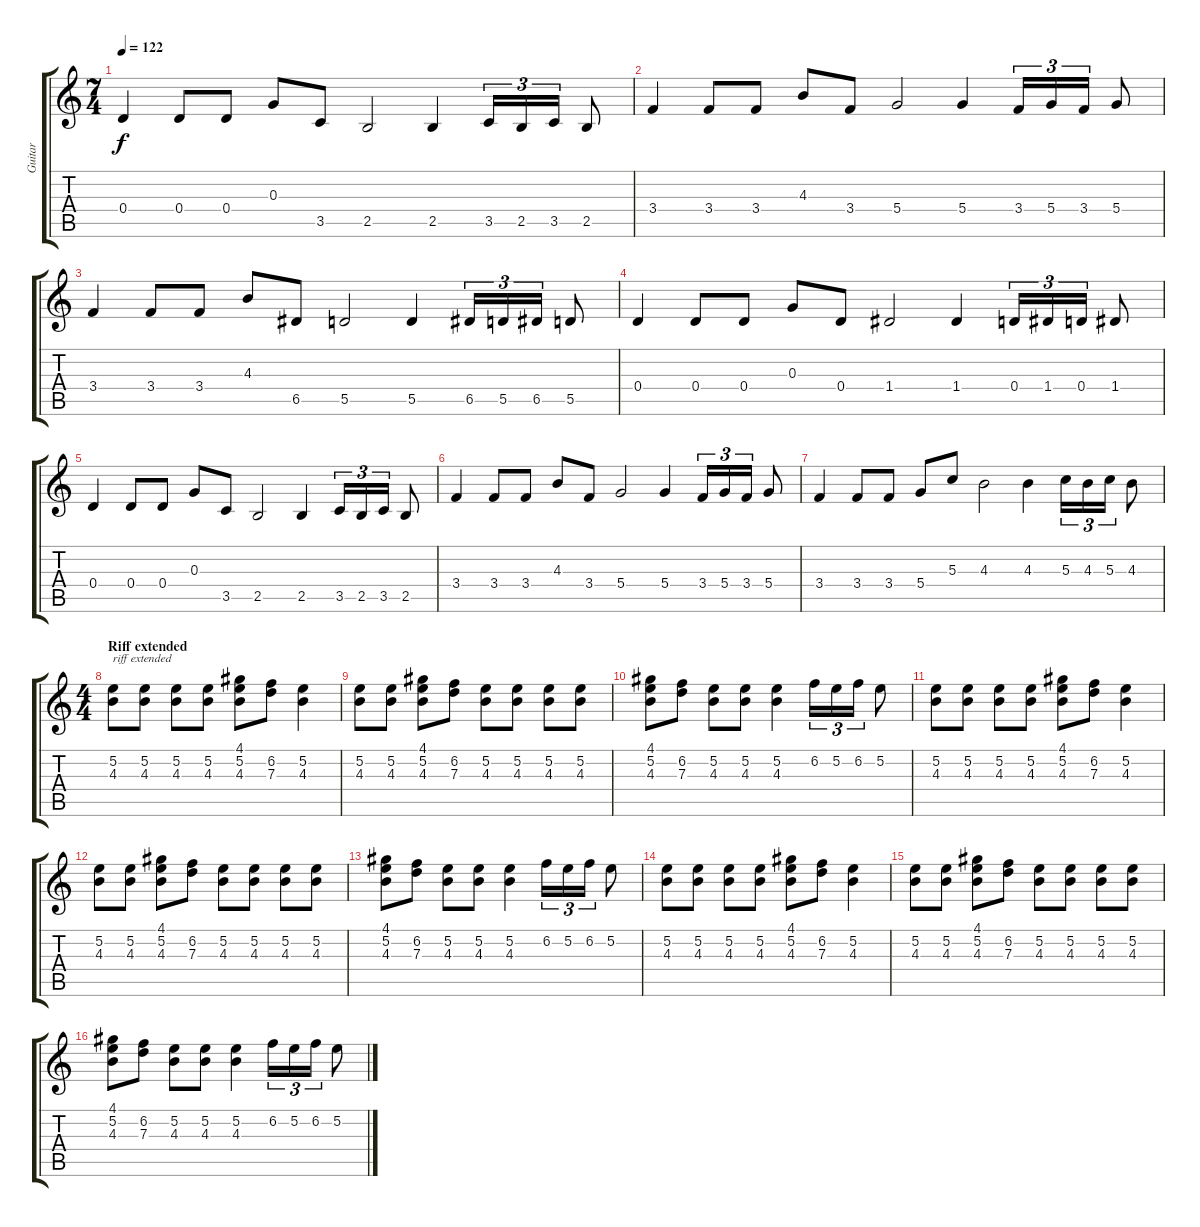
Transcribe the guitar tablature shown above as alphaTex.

\track ("Guitar" "Guitar") {instrument distortionguitar}
\staff {score tabs}
\tuning (E4 B3 G3 D3 A2 E2) {hide}
\ts (7 4)
\tempo 122
\clef g2
\ks c
0.4.4{dy f} 0.4.8 0.4.8 0.3.8 3.5.8 2.5.2 2.5.4 3.5.16{tu (3 2)} 2.5.16{tu (3 2)} 3.5.16{tu (3 2)} 2.5.8 |
3.4.4 3.4.8 3.4.8 4.3.8 3.4.8 5.4.2 5.4.4 3.4.16{tu (3 2)} 5.4.16{tu (3 2)} 3.4.16{tu (3 2)} 5.4.8 |
3.4.4 3.4.8 3.4.8 4.3.8 6.5.8 5.5.2 5.5.4 6.5.16{tu (3 2)} 5.5.16{tu (3 2)} 6.5.16{tu (3 2)} 5.5.8 |
0.4.4 0.4.8 0.4.8 0.3.8 0.4.8 1.4.2 1.4.4 0.4.16{tu (3 2)} 1.4.16{tu (3 2)} 0.4.16{tu (3 2)} 1.4.8 |
0.4.4 0.4.8 0.4.8 0.3.8 3.5.8 2.5.2 2.5.4 3.5.16{tu (3 2)} 2.5.16{tu (3 2)} 3.5.16{tu (3 2)} 2.5.8 |
3.4.4 3.4.8 3.4.8 4.3.8 3.4.8 5.4.2 5.4.4 3.4.16{tu (3 2)} 5.4.16{tu (3 2)} 3.4.16{tu (3 2)} 5.4.8 |
3.4.4 3.4.8 3.4.8 5.4.8 5.3.8 4.3.2 4.3.4 5.3.16{tu (3 2)} 4.3.16{tu (3 2)} 5.3.16{tu (3 2)} 4.3.8 |
\ts (4 4)
\section ("" "Riff extended")
(5.2 4.3).8{txt "riff extended"} (5.2 4.3).8 (5.2 4.3).8 (5.2 4.3).8 (4.1 5.2 4.3).8 (6.2 7.3).8 (5.2 4.3).4 |
(5.2 4.3).8 (5.2 4.3).8 (4.1 5.2 4.3).8 (6.2 7.3).8 (5.2 4.3).8 (5.2 4.3).8 (5.2 4.3).8 (5.2 4.3).8 |
(4.1 5.2 4.3).8 (6.2 7.3).8 (5.2 4.3).8 (5.2 4.3).8 (5.2 4.3).4 6.2.16{tu (3 2)} 5.2.16{tu (3 2)} 6.2.16{tu (3 2)} 5.2.8 |
(5.2 4.3).8 (5.2 4.3).8 (5.2 4.3).8 (5.2 4.3).8 (4.1 5.2 4.3).8 (6.2 7.3).8 (5.2 4.3).4 |
(5.2 4.3).8 (5.2 4.3).8 (4.1 5.2 4.3).8 (6.2 7.3).8 (5.2 4.3).8 (5.2 4.3).8 (5.2 4.3).8 (5.2 4.3).8 |
(4.1 5.2 4.3).8 (6.2 7.3).8 (5.2 4.3).8 (5.2 4.3).8 (5.2 4.3).4 6.2.16{tu (3 2)} 5.2.16{tu (3 2)} 6.2.16{tu (3 2)} 5.2.8 |
(5.2 4.3).8 (5.2 4.3).8 (5.2 4.3).8 (5.2 4.3).8 (4.1 5.2 4.3).8 (6.2 7.3).8 (5.2 4.3).4 |
(5.2 4.3).8 (5.2 4.3).8 (4.1 5.2 4.3).8 (6.2 7.3).8 (5.2 4.3).8 (5.2 4.3).8 (5.2 4.3).8 (5.2 4.3).8 |
(4.1 5.2 4.3).8 (6.2 7.3).8 (5.2 4.3).8 (5.2 4.3).8 (5.2 4.3).4 6.2.16{tu (3 2)} 5.2.16{tu (3 2)} 6.2.16{tu (3 2)} 5.2.8
